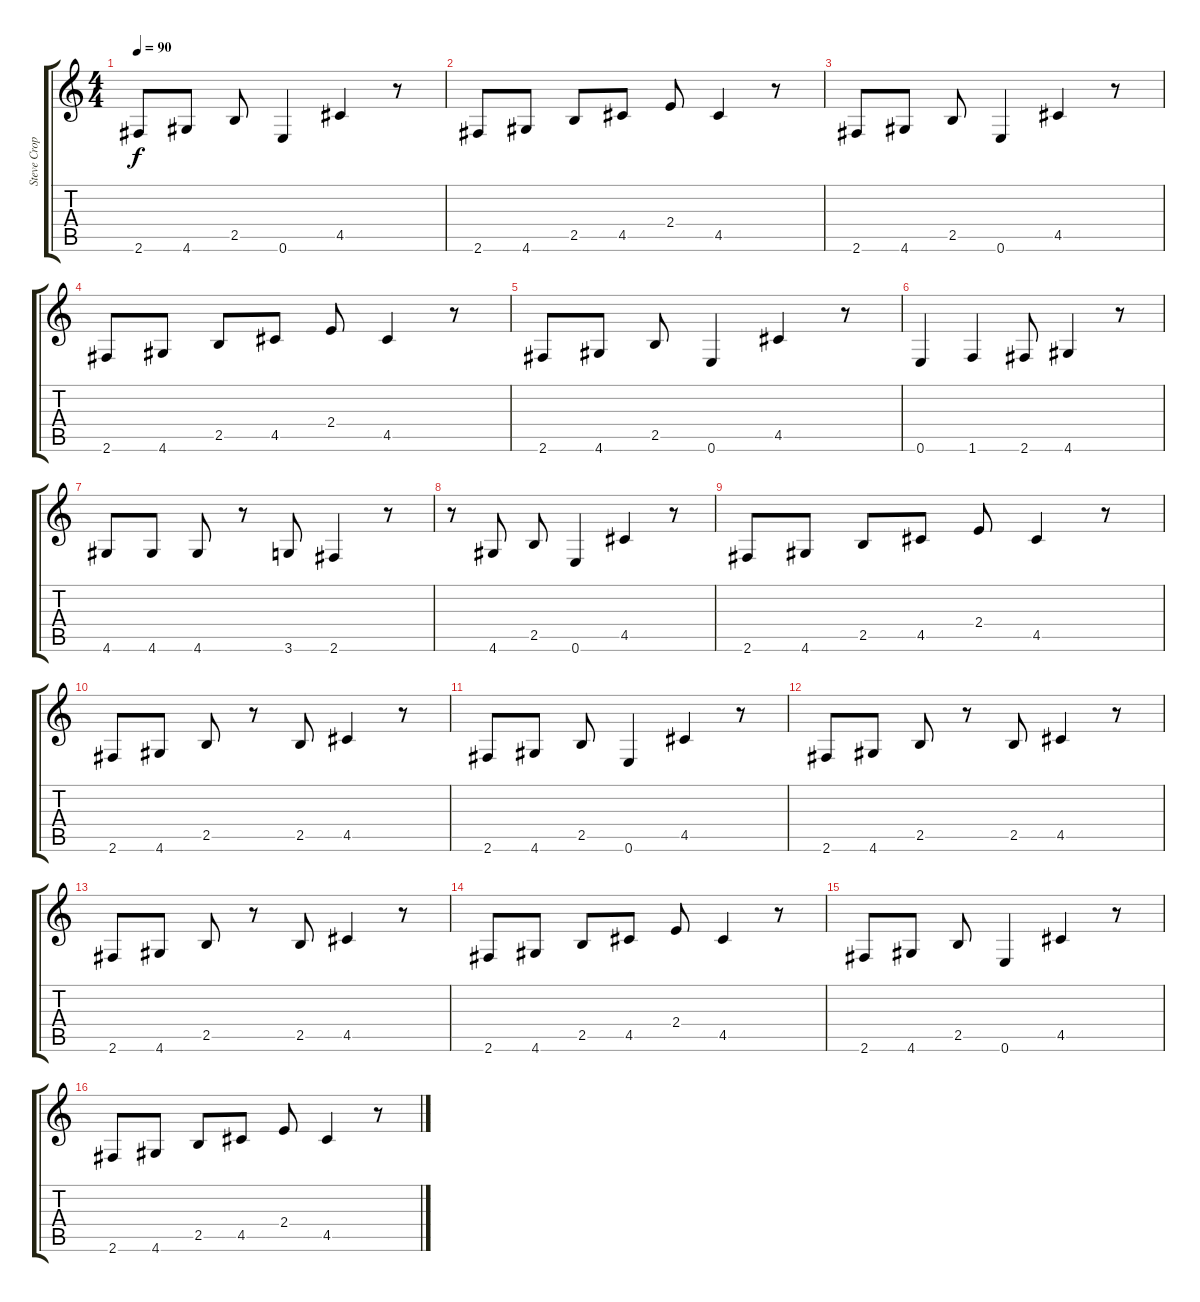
\track ("Steve Cropper" "Steve Crop") {instrument acousticguitarsteel}
\staff {score tabs}
\tuning (E4 B3 G3 D3 A2 E2) {hide}
\ts (4 4)
\tempo 90
\clef g2
\ks c
2.6.8{dy f} 4.6.8 2.5.8 0.6.4 4.5.4 r.8 |
2.6.8{volume 12} 4.6.8 2.5.8 4.5.8 2.4.8 4.5.4 r.8 |
2.6.8 4.6.8 2.5.8 0.6.4 4.5.4 r.8 |
2.6.8{volume 12} 4.6.8 2.5.8 4.5.8 2.4.8 4.5.4 r.8 |
2.6.8 4.6.8 2.5.8 0.6.4 4.5.4 r.8 |
0.6.4 1.6.4 2.6.8 4.6.4 r.8 |
4.6.8 4.6.8 4.6.8 r.8 3.6.8 2.6.4 r.8 |
r.8 4.6.8 2.5.8 0.6.4 4.5.4 r.8 |
2.6.8 4.6.8 2.5.8 4.5.8 2.4.8 4.5.4 r.8 |
2.6.8 4.6.8 2.5.8 r.8 2.5.8 4.5.4 r.8 |
2.6.8 4.6.8 2.5.8 0.6.4 4.5.4 r.8 |
2.6.8 4.6.8 2.5.8 r.8 2.5.8 4.5.4 r.8 |
2.6.8 4.6.8 2.5.8 r.8 2.5.8 4.5.4 r.8 |
2.6.8{volume 12} 4.6.8 2.5.8 4.5.8 2.4.8 4.5.4 r.8 |
2.6.8 4.6.8 2.5.8 0.6.4 4.5.4 r.8 |
2.6.8{volume 0} 4.6.8 2.5.8 4.5.8 2.4.8 4.5.4 r.8
